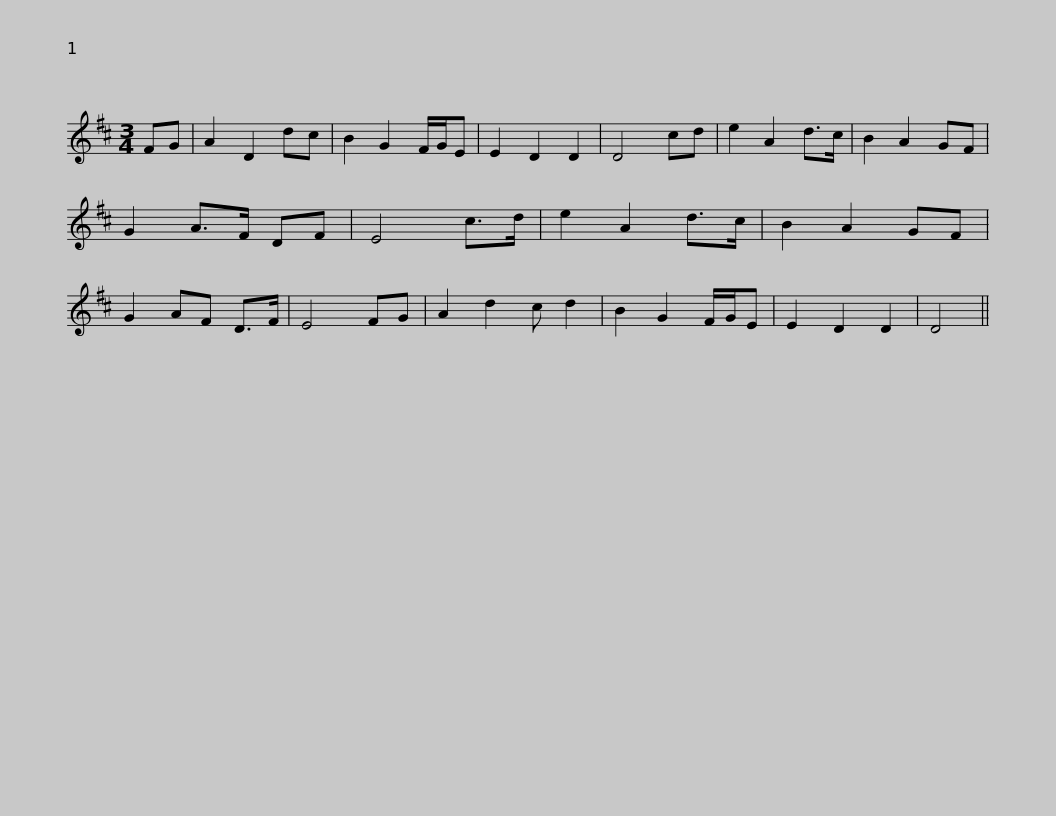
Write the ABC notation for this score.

X:1
L:1/8
M:3/4
I:linebreak $
K:D
V:1 treble
V:1
 FG | A2 D2 dc | B2 G2 F/G/E | E2 D2 D2 | D4 cd | %5
 e2 A2 d>c | B2 A2 GF | G2 A>F DF | E4 c>d | e2 A2 d>c |$ %10
 B2 A2 GF | G2 AF D>F | E4 FG | A2 d2 c d2 | B2 G2 F/G/E | %15
 E2 D2 D2 | D4 || %17
